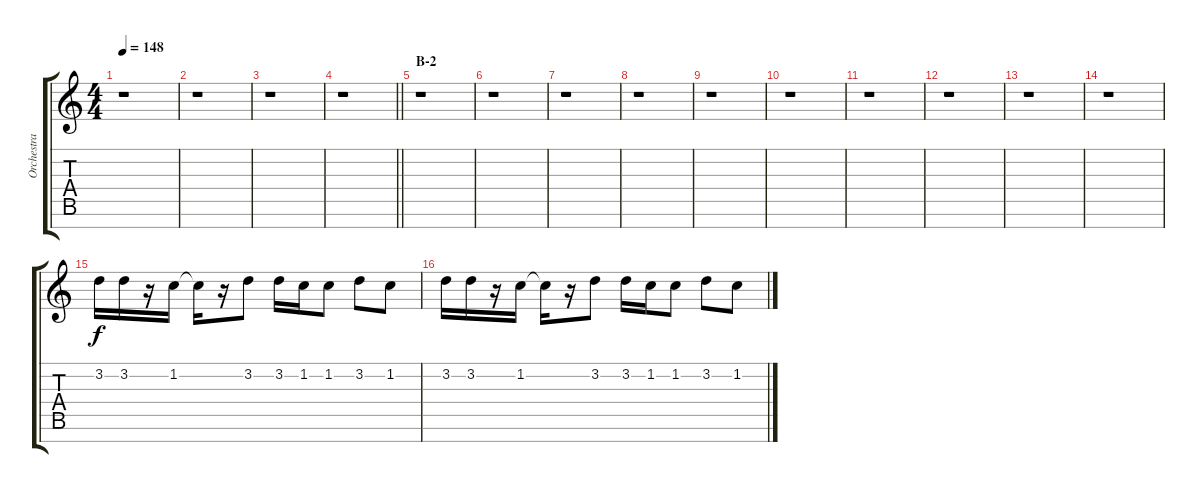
\track ("Orchestra Hit" "Orchestra ") {instrument orchestrahit}
\staff {score tabs}
\tuning (E5 B4 G4 D4 A3 E3 B2) {hide}
\ts (4 4)
\tempo 148
\clef g2
\ks c
r.1{dy ff} |
r.1 |
r.1 |
\barLineRight lightlight
r.1 |
\section ("" "B-2")
r.1 |
r.1 |
r.1 |
r.1 |
r.1 |
r.1 |
r.1 |
r.1 |
r.1 |
r.1 |
3.2.16{dy f} 3.2.16 r.16 1.2.16 1.2{t}.16 r.16 3.2.8 3.2.16 1.2.16 1.2.8 3.2.8 1.2.8 |
3.2.16 3.2.16 r.16 1.2.16 1.2{t}.16 r.16 3.2.8 3.2.16 1.2.16 1.2.8 3.2.8 1.2.8
